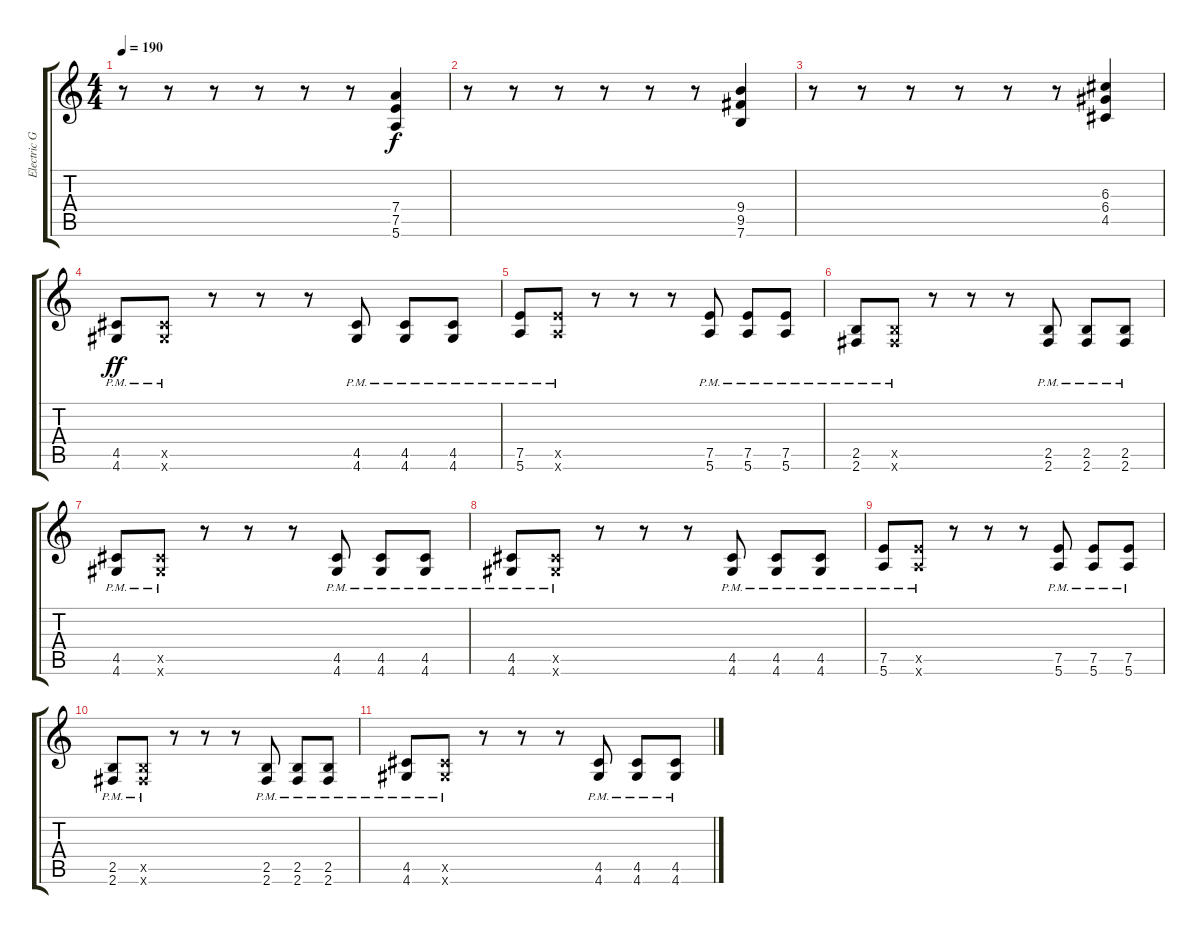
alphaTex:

\track ("Electric Guitar" "Electric G") {instrument distortionguitar}
\staff {score tabs}
\tuning (E4 B3 G3 D3 A2 E2) {hide}
\ts (4 4)
\tempo 190
\clef g2
\ks c
r.8{dy f} r.8 r.8 r.8 r.8 r.8 (7.4 7.5 5.6).4 |
r.8 r.8 r.8 r.8 r.8 r.8 (9.4 9.5 7.6).4 |
r.8 r.8 r.8 r.8 r.8 r.8 (6.3 6.4 4.5).4 |
(4.5{pm} 4.6{pm}).8{dy ff} (4.5{pm x} 4.6{pm x}).8 r.8 r.8 r.8 (4.5{pm} 4.6{pm}).8 (4.5{pm} 4.6{pm}).8 (4.5{pm} 4.6{pm}).8 |
(7.5{pm} 5.6{pm}).8 (7.5{pm x} 5.6{pm x}).8 r.8 r.8 r.8 (7.5{pm} 5.6{pm}).8 (7.5{pm} 5.6{pm}).8 (7.5{pm} 5.6{pm}).8 |
(2.5{pm} 2.6{pm}).8 (2.5{pm x} 2.6{pm x}).8 r.8 r.8 r.8 (2.5{pm} 2.6{pm}).8 (2.5{pm} 2.6{pm}).8 (2.5{pm} 2.6{pm}).8 |
(4.5{pm} 4.6{pm}).8 (4.5{pm x} 4.6{pm x}).8 r.8 r.8 r.8 (4.5{pm} 4.6{pm}).8 (4.5 4.6{pm}).8 (4.5{pm} 4.6{pm}).8 |
(4.5{pm} 4.6{pm}).8 (4.5{pm x} 4.6{pm x}).8 r.8 r.8 r.8 (4.5{pm} 4.6{pm}).8 (4.5{pm} 4.6{pm}).8 (4.5{pm} 4.6{pm}).8 |
(7.5{pm} 5.6{pm}).8 (7.5{pm x} 5.6{pm x}).8 r.8 r.8 r.8 (7.5{pm} 5.6{pm}).8 (7.5{pm} 5.6{pm}).8 (7.5{pm} 5.6{pm}).8 |
(2.5{pm} 2.6{pm}).8 (2.5{pm x} 2.6{pm x}).8 r.8 r.8 r.8 (2.5{pm} 2.6{pm}).8 (2.5{pm} 2.6{pm}).8 (2.5{pm} 2.6{pm}).8 |
(4.5{pm} 4.6{pm}).8 (4.5{pm x} 4.6{pm x}).8 r.8 r.8 r.8 (4.5{pm} 4.6{pm}).8 (4.5 4.6{pm}).8 (4.5{pm} 4.6{pm}).8
